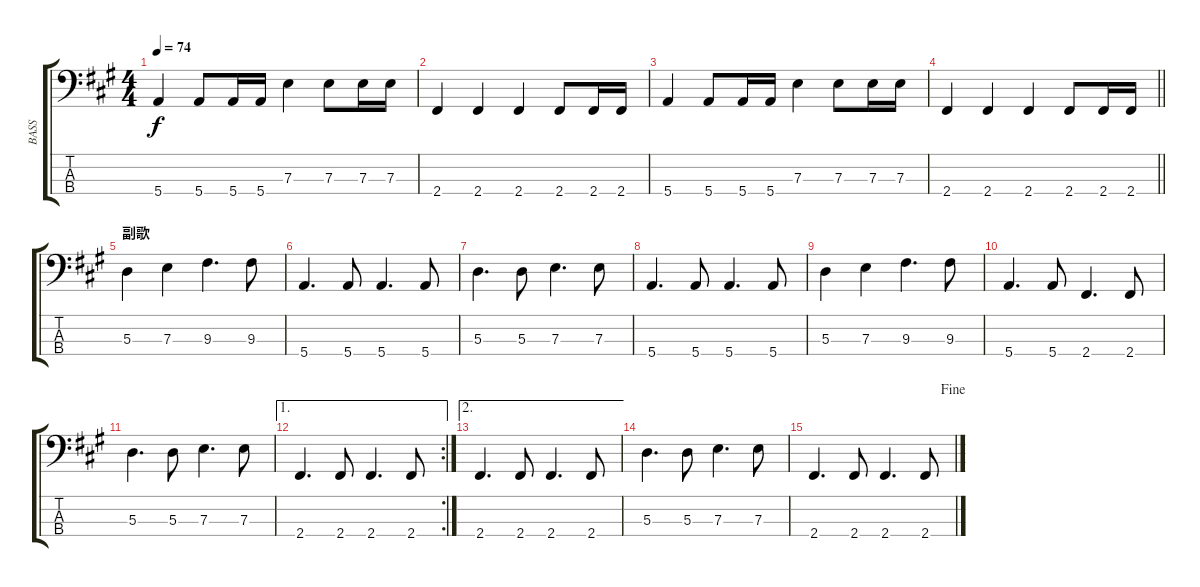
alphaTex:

\track ("BASS" "BASS") {instrument electricbassfinger}
\staff {score tabs}
\tuning (G2 D2 A1 E1) {hide}
\ts (4 4)
\tempo 74
\clef f4
\ks a
5.4.4{dy f} 5.4.8 5.4.16 5.4.16 7.3.4 7.3.8 7.3.16 7.3.16 |
2.4.4 2.4.4 2.4.4 2.4.8 2.4.16 2.4.16 |
5.4.4 5.4.8 5.4.16 5.4.16 7.3.4 7.3.8 7.3.16 7.3.16 |
\barLineRight lightlight
2.4.4 2.4.4 2.4.4 2.4.8 2.4.16 2.4.16 |
\section ("" "副歌")
5.3.4 7.3.4 9.3.4{d} 9.3.8 |
5.4.4{d} 5.4.8 5.4.4{d} 5.4.8 |
5.3.4{d} 5.3.8 7.3.4{d} 7.3.8 |
5.4.4{d} 5.4.8 5.4.4{d} 5.4.8 |
5.3.4 7.3.4 9.3.4{d} 9.3.8 |
5.4.4{d} 5.4.8 2.4.4{d} 2.4.8 |
5.3.4{d} 5.3.8 7.3.4{d} 7.3.8 |
\ae 1
\rc 2
2.4.4{d} 2.4.8 2.4.4{d} 2.4.8 |
\ae 2
2.4.4{d} 2.4.8 2.4.4{d} 2.4.8 |
5.3.4{d} 5.3.8 7.3.4{d} 7.3.8 |
\jump fine
2.4.4{d txt ""} 2.4.8 2.4.4{d} 2.4.8
